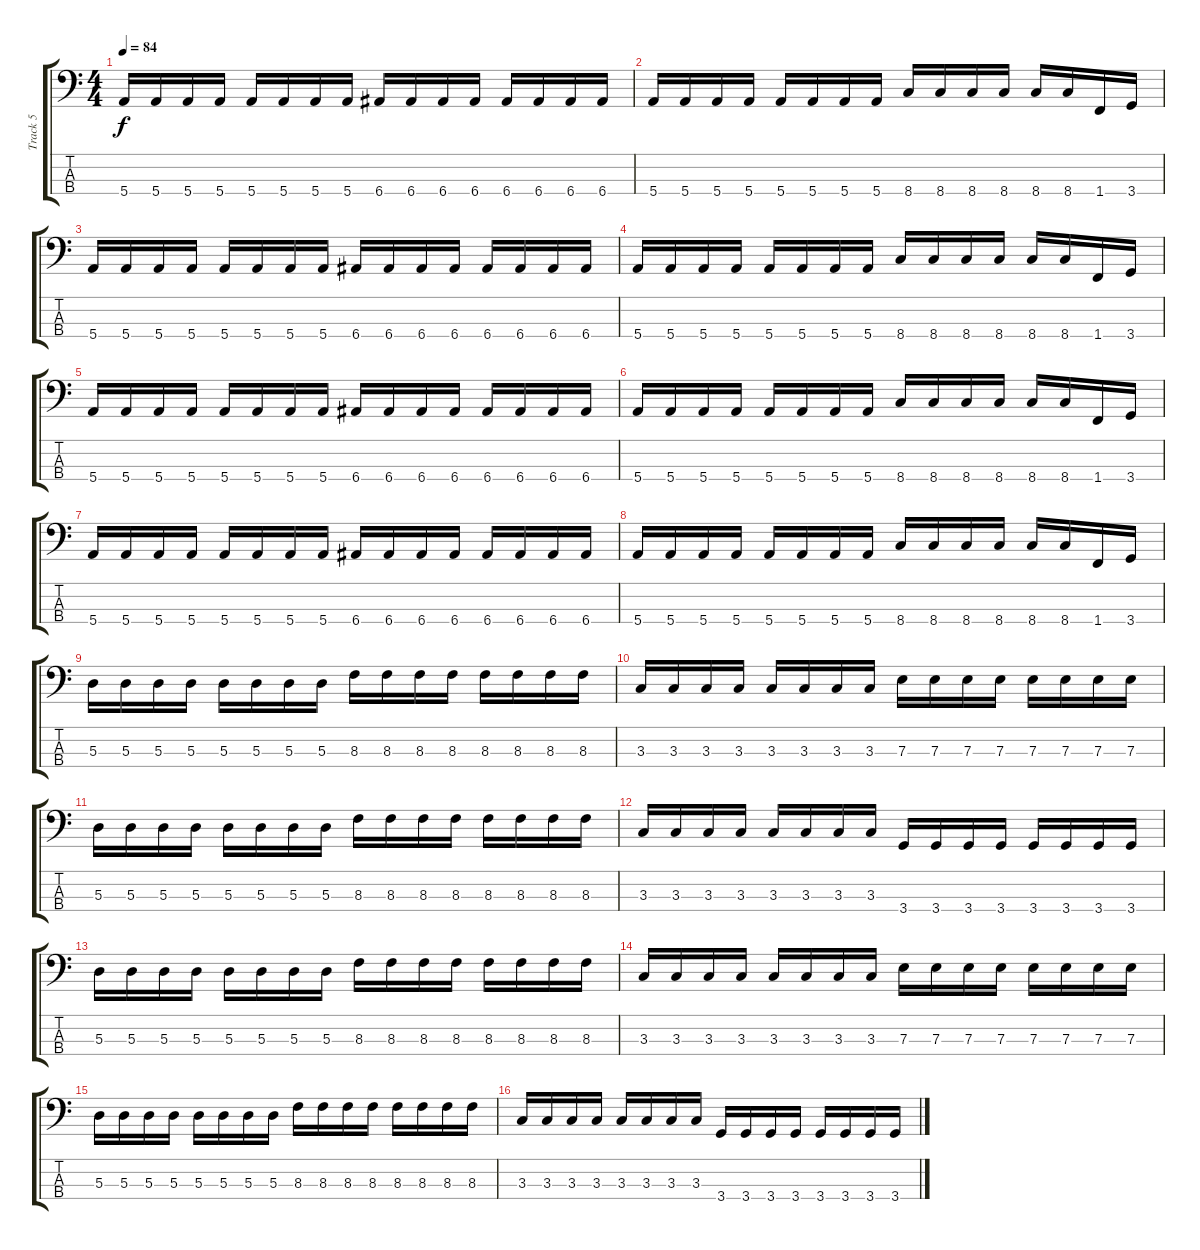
\track ("Track 5" "Track 5") {instrument electricbassfinger}
\staff {score tabs}
\tuning (G2 D2 A1 E1) {hide}
\ts (4 4)
\tempo 84
\clef f4
\ks c
5.4.16{dy f} 5.4.16 5.4.16 5.4.16 5.4.16 5.4.16 5.4.16 5.4.16 6.4.16 6.4.16 6.4.16 6.4.16 6.4.16 6.4.16 6.4.16 6.4.16 |
5.4.16 5.4.16 5.4.16 5.4.16 5.4.16 5.4.16 5.4.16 5.4.16 8.4.16 8.4.16 8.4.16 8.4.16 8.4.16 8.4.16 1.4.16 3.4.16 |
5.4.16 5.4.16 5.4.16 5.4.16 5.4.16 5.4.16 5.4.16 5.4.16 6.4.16 6.4.16 6.4.16 6.4.16 6.4.16 6.4.16 6.4.16 6.4.16 |
5.4.16 5.4.16 5.4.16 5.4.16 5.4.16 5.4.16 5.4.16 5.4.16 8.4.16 8.4.16 8.4.16 8.4.16 8.4.16 8.4.16 1.4.16 3.4.16 |
5.4.16 5.4.16 5.4.16 5.4.16 5.4.16 5.4.16 5.4.16 5.4.16 6.4.16 6.4.16 6.4.16 6.4.16 6.4.16 6.4.16 6.4.16 6.4.16 |
5.4.16 5.4.16 5.4.16 5.4.16 5.4.16 5.4.16 5.4.16 5.4.16 8.4.16 8.4.16 8.4.16 8.4.16 8.4.16 8.4.16 1.4.16 3.4.16 |
5.4.16 5.4.16 5.4.16 5.4.16 5.4.16 5.4.16 5.4.16 5.4.16 6.4.16 6.4.16 6.4.16 6.4.16 6.4.16 6.4.16 6.4.16 6.4.16 |
5.4.16 5.4.16 5.4.16 5.4.16 5.4.16 5.4.16 5.4.16 5.4.16 8.4.16 8.4.16 8.4.16 8.4.16 8.4.16 8.4.16 1.4.16 3.4.16 |
5.3.16 5.3.16 5.3.16 5.3.16 5.3.16 5.3.16 5.3.16 5.3.16 8.3.16 8.3.16 8.3.16 8.3.16 8.3.16 8.3.16 8.3.16 8.3.16 |
3.3.16 3.3.16 3.3.16 3.3.16 3.3.16 3.3.16 3.3.16 3.3.16 7.3.16 7.3.16 7.3.16 7.3.16 7.3.16 7.3.16 7.3.16 7.3.16 |
5.3.16 5.3.16 5.3.16 5.3.16 5.3.16 5.3.16 5.3.16 5.3.16 8.3.16 8.3.16 8.3.16 8.3.16 8.3.16 8.3.16 8.3.16 8.3.16 |
3.3.16 3.3.16 3.3.16 3.3.16 3.3.16 3.3.16 3.3.16 3.3.16 3.4.16 3.4.16 3.4.16 3.4.16 3.4.16 3.4.16 3.4.16 3.4.16 |
5.3.16 5.3.16 5.3.16 5.3.16 5.3.16 5.3.16 5.3.16 5.3.16 8.3.16 8.3.16 8.3.16 8.3.16 8.3.16 8.3.16 8.3.16 8.3.16 |
3.3.16 3.3.16 3.3.16 3.3.16 3.3.16 3.3.16 3.3.16 3.3.16 7.3.16 7.3.16 7.3.16 7.3.16 7.3.16 7.3.16 7.3.16 7.3.16 |
5.3.16 5.3.16 5.3.16 5.3.16 5.3.16 5.3.16 5.3.16 5.3.16 8.3.16 8.3.16 8.3.16 8.3.16 8.3.16 8.3.16 8.3.16 8.3.16 |
3.3.16 3.3.16 3.3.16 3.3.16 3.3.16 3.3.16 3.3.16 3.3.16 3.4.16 3.4.16 3.4.16 3.4.16 3.4.16 3.4.16 3.4.16 3.4.16
